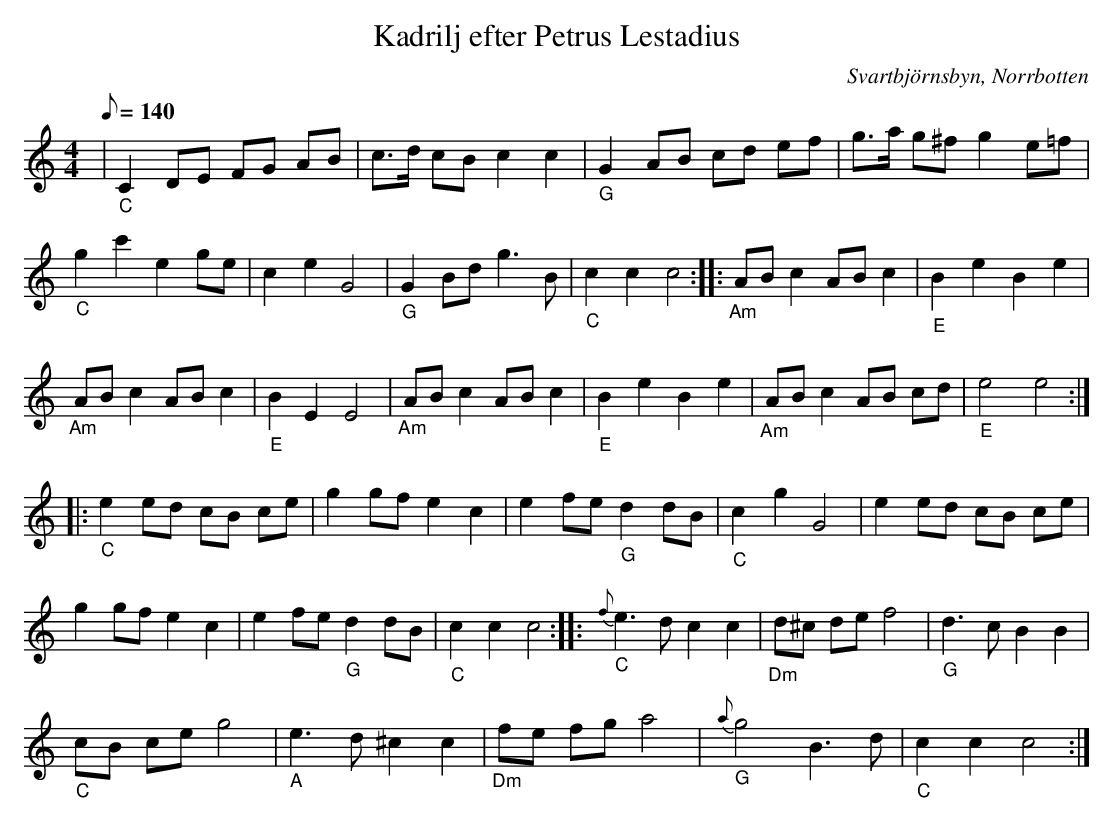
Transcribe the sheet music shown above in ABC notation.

X:1
T:Kadrilj efter Petrus Lestadius
O:Svartbjörnsbyn, Norrbotten
M:4/4
L:1/8
Q:140
K:C
|"_C" C2 DE FG AB | c>d cB c2 c2 |"_G" G2 AB cd ef | g>a g^f g2 e=f |
"_C" g2 c'2 e2 ge | c2 e2 G4 |"_G" G2 Bd g3 B |"_C" c2 c2 c4 :: "_Am" AB c2 AB c2 |"_E" B2 e2 B2 e2 |
"_Am"AB c2 AB c2 |"_E" B2 E2 E4 |"_Am"  AB c2 AB c2 |"_E" B2 e2 B2 e2 |"_Am" AB c2 AB cd |"_E" e4 e4 :|
|:"_C" e2 ed cB ce | g2 gf e2 c2 | e2 fe "_G" d2 dB |"_C" c2 g2 G4 | e2 ed cB ce |
g2 gf e2 c2 | e2 fe "_G" d2 dB |"_C" c2 c2 c4 ::"_C" {f}e3 d c2 c2 |"_Dm" d^c de f4 |"_G" d3 c B2 B2 |
"_C" cB ce g4 |"_A" e3 d ^c2 c2 |"_Dm" fe fg a4 |"_G" {a}g4 B3 d |"_C" c2 c2 c4 :|
